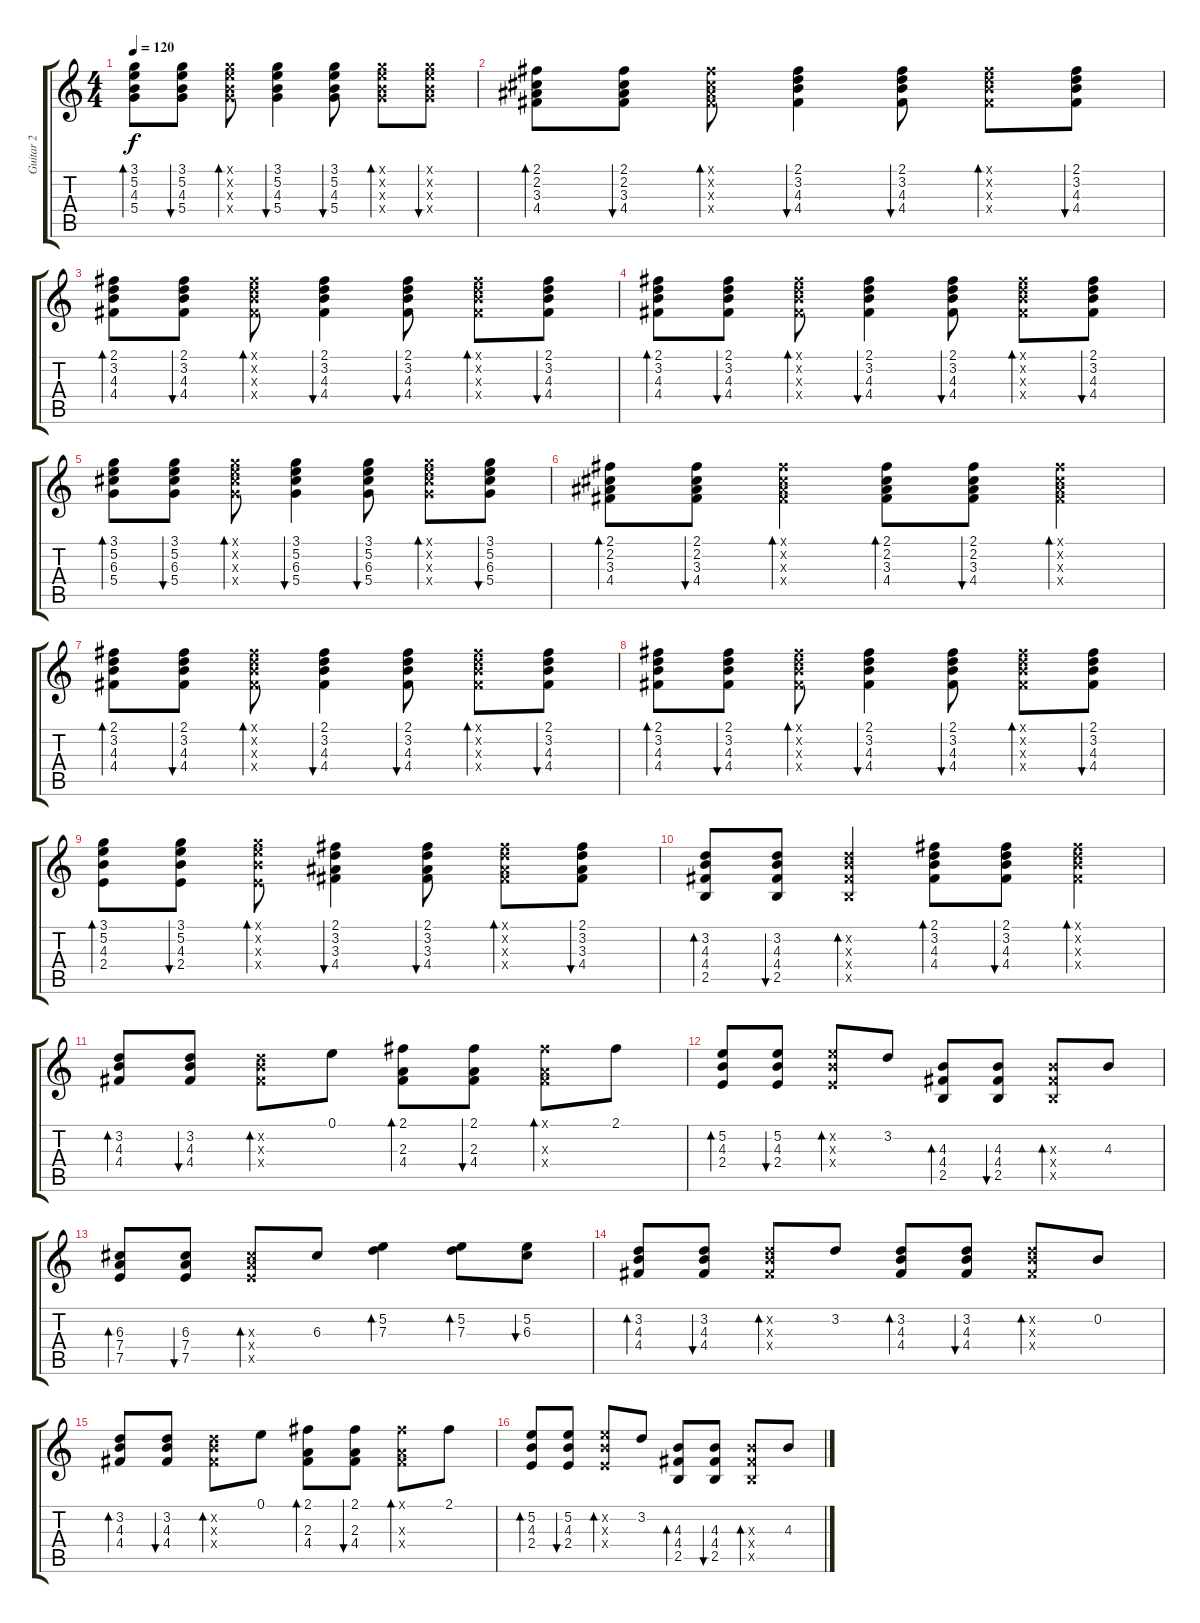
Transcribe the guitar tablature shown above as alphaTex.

\track ("Guitar 2" "Guitar 2") {instrument acousticguitarsteel}
\staff {score tabs}
\tuning (E4 B3 G3 D3 A2 E2) {hide}
\ts (4 4)
\tempo 120
\clef g2
\ks c
(3.1 5.2 4.3 5.4).8{bd 30 dy f} (3.1 5.2 4.3 5.4).8{bu 30} (3.1{x} 5.2{x} 4.3{x} 5.4{x}).8{bd 30} (3.1 5.2 4.3 5.4).4{bu 30} (3.1 5.2 4.3 5.4).8{bu 30} (3.1{x} 5.2{x} 4.3{x} 5.4{x}).8{bd 30} (3.1{x} 5.2{x} 4.3{x} 5.4{x}).8{bu 30} |
(2.1 2.2 3.3 4.4).8{bd 30} (2.1 2.2 3.3 4.4).8{bu 30} (2.1{x} 2.2{x} 3.3{x} 4.4{x}).8{bd 30} (2.1 3.2 4.3 4.4).4{bu 30} (2.1 3.2 4.3 4.4).8{bu 30} (2.1{x} 3.2{x} 4.3{x} 4.4{x}).8{bd 30} (2.1 3.2 4.3 4.4).8{bu 30} |
(2.1 3.2 4.3 4.4).8{bd 30} (2.1 3.2 4.3 4.4).8{bu 30} (2.1{x} 3.2{x} 4.3{x} 4.4{x}).8{bd 30} (2.1 3.2 4.3 4.4).4{bu 30} (2.1 3.2 4.3 4.4).8{bu 30} (2.1{x} 3.2{x} 4.3{x} 4.4{x}).8{bd 30} (2.1 3.2 4.3 4.4).8{bu 30} |
(2.1 3.2 4.3 4.4).8{bd 30} (2.1 3.2 4.3 4.4).8{bu 30} (2.1{x} 3.2{x} 4.3{x} 4.4{x}).8{bd 30} (2.1 3.2 4.3 4.4).4{bu 30} (2.1 3.2 4.3 4.4).8{bu 30} (2.1{x} 3.2{x} 4.3{x} 4.4{x}).8{bd 30} (2.1 3.2 4.3 4.4).8{bu 30} |
(3.1 5.2 6.3 5.4).8{bd 30} (3.1 5.2 6.3 5.4).8{bu 30} (3.1{x} 5.2{x} 6.3{x} 5.4{x}).8{bd 30} (3.1 5.2 6.3 5.4).4{bu 30} (3.1 5.2 6.3 5.4).8{bu 30} (3.1{x} 5.2{x} 6.3{x} 5.4{x}).8{bd 30} (3.1 5.2 6.3 5.4).8{bu 30} |
(2.1 2.2 3.3 4.4).8{bd 30} (2.1 2.2 3.3 4.4).8{bu 30} (2.1{x} 2.2{x} 3.3{x} 4.4{x}).4{bd 30} (2.1 2.2 3.3 4.4).8{bd 30} (2.1 2.2 3.3 4.4).8{bu 30} (2.1{x} 2.2{x} 3.3{x} 4.4{x}).4{bd 30} |
(2.1 3.2 4.3 4.4).8{bd 30} (2.1 3.2 4.3 4.4).8{bu 30} (2.1{x} 3.2{x} 4.3{x} 4.4{x}).8{bd 30} (2.1 3.2 4.3 4.4).4{bu 30} (2.1 3.2 4.3 4.4).8{bu 30} (2.1{x} 3.2{x} 4.3{x} 4.4{x}).8{bd 30} (2.1 3.2 4.3 4.4).8{bu 30} |
(2.1 3.2 4.3 4.4).8{bd 30} (2.1 3.2 4.3 4.4).8{bu 30} (2.1{x} 3.2{x} 4.3{x} 4.4{x}).8{bd 30} (2.1 3.2 4.3 4.4).4{bu 30} (2.1 3.2 4.3 4.4).8{bu 30} (2.1{x} 3.2{x} 4.3{x} 4.4{x}).8{bd 30} (2.1 3.2 4.3 4.4).8{bu 30} |
(3.1 5.2 4.3 2.4).8{bd 30} (3.1 5.2 4.3 2.4).8{bu 30} (3.1{x} 5.2{x} 4.3{x} 2.4{x}).8{bd 30} (2.1 3.2 3.3 4.4).4{bu 30} (2.1 3.2 3.3 4.4).8{bu 30} (2.1{x} 3.2{x} 3.3{x} 4.4{x}).8{bd 30} (2.1 3.2 3.3 4.4).8{bu 30} |
(3.2 4.3 4.4 2.5).8{bd 30} (3.2 4.3 4.4 2.5).8{bu 30} (3.2{x} 4.3{x} 4.4{x} 2.5{x}).4{bd 30} (2.1 3.2 4.3 4.4).8{bd 30} (2.1 3.2 4.3 4.4).8{bu 30} (2.1{x} 3.2{x} 4.3{x} 4.4{x}).4{bd 30} |
(3.2 4.3 4.4).8{bd 30} (3.2 4.3 4.4).8{bu 30} (3.2{x} 4.3{x} 4.4{x}).8{bd 30} 0.1.8 (2.1 2.3 4.4).8{bd 30} (2.1 2.3 4.4).8{bu 30} (2.1{x} 2.3{x} 4.4{x}).8{bd 30} 2.1.8 |
(5.2 4.3 2.4).8{bd 30} (5.2 4.3 2.4).8{bu 30} (5.2{x} 4.3{x} 2.4{x}).8{bd 30} 3.2.8 (4.3 4.4 2.5).8{bd 30} (4.3 4.4 2.5).8{bu 30} (4.3{x} 4.4{x} 2.5{x}).8{bd 30} 4.3.8 |
(6.3 7.4 7.5).8{bd 30} (6.3 7.4 7.5).8{bu 30} (6.3{x} 7.4{x} 7.5{x}).8{bd 30} 6.3.8 (5.2 7.3).4{bd 30} (5.2 7.3).8{bd 30} (5.2 6.3).8{bu 30} |
(3.2 4.3 4.4).8{bd 30} (3.2 4.3 4.4).8{bu 30} (3.2{x} 4.3{x} 4.4{x}).8{bd 30} 3.2.8 (3.2 4.3 4.4).8{bd 30} (3.2 4.3 4.4).8{bu 30} (3.2{x} 4.3{x} 4.4{x}).8{bd 30} 0.2.8 |
(3.2 4.3 4.4).8{bd 30} (3.2 4.3 4.4).8{bu 30} (3.2{x} 4.3{x} 4.4{x}).8{bd 30} 0.1.8 (2.1 2.3 4.4).8{bd 30} (2.1 2.3 4.4).8{bu 30} (2.1{x} 2.3{x} 4.4{x}).8{bd 30} 2.1.8 |
(5.2 4.3 2.4).8{bd 30} (5.2 4.3 2.4).8{bu 30} (5.2{x} 4.3{x} 2.4{x}).8{bd 30} 3.2.8 (4.3 4.4 2.5).8{bd 30} (4.3 4.4 2.5).8{bu 30} (4.3{x} 4.4{x} 2.5{x}).8{bd 30} 4.3.8
